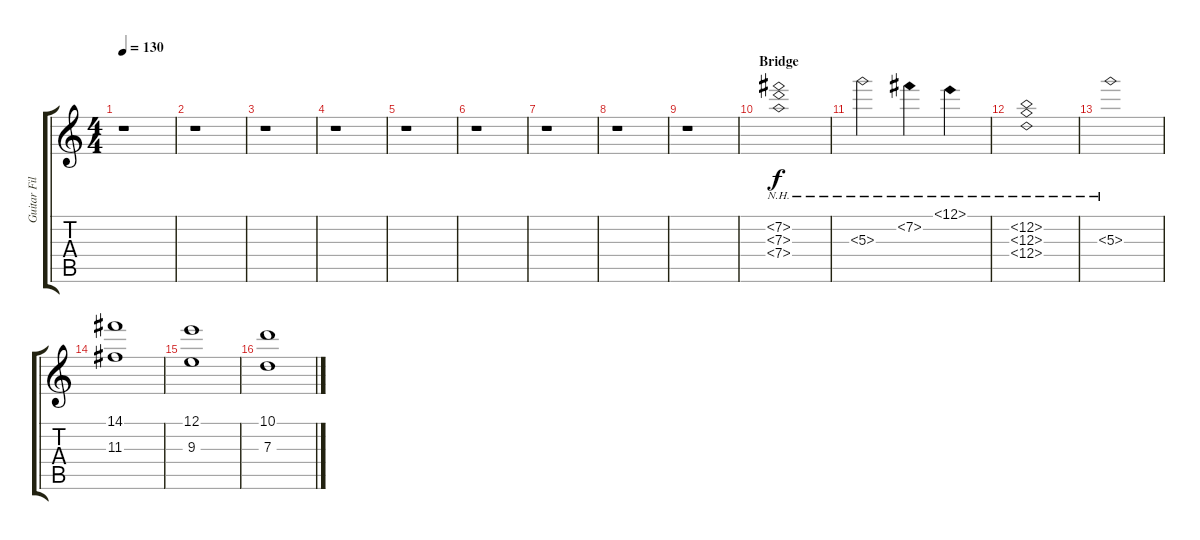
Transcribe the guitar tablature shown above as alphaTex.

\track ("Guitar Fills" "Guitar Fil") {instrument distortionguitar}
\staff {score tabs}
\tuning (E4 B3 G3 D3 A2 E2) {hide}
\ts (4 4)
\tempo 130
\clef g2
\ks c
r.1{dy f} |
r.1 |
r.1 |
r.1 |
r.1 |
r.1 |
r.1 |
r.1 |
r.1 |
\section ("" "Bridge")
(7.2{nh} 7.3{nh} 7.4{nh}).1 |
5.3{nh}.2 7.2{nh}.4 12.1{nh}.4 |
(12.2{nh} 12.3{nh} 12.4{nh}).1 |
5.3{nh}.1 |
(14.1 11.3).1 |
(12.1 9.3).1 |
(10.1 7.3).1
